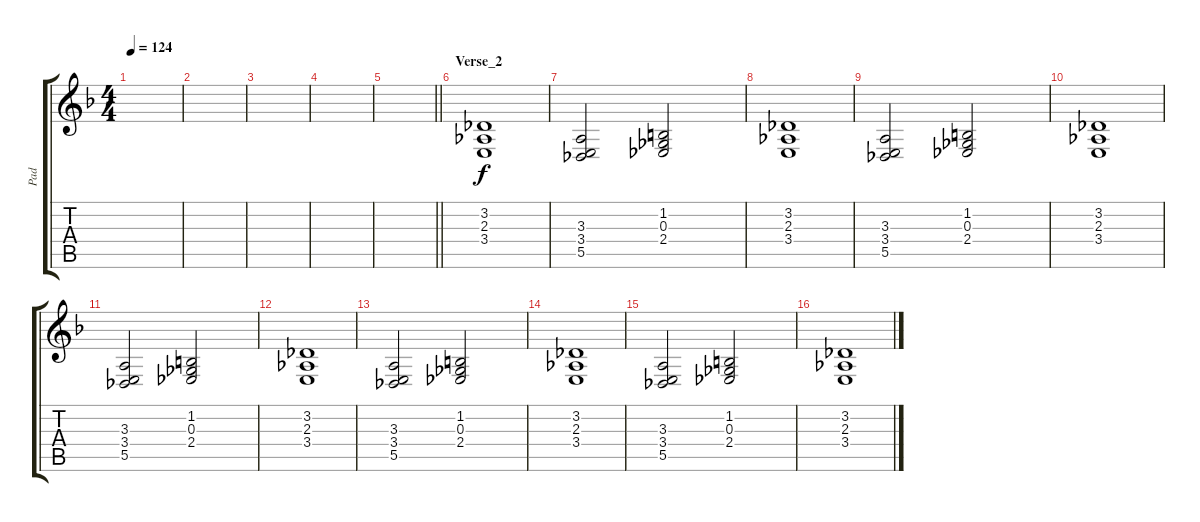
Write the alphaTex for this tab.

\track ("Pad" "Pad") {instrument synthstrings1}
\staff {score tabs}
\tuning (Eb4 Bb3 Gb3 Db3 Ab2 Eb2) {hide}
\ts (4 4)
\tempo 124
\clef g2
\ks f
|
|
|
|
\barLineRight lightlight
|
\section ("" "Verse_2")
(3.2 2.3 3.4).1 |
(3.3 3.4 5.5).2 (1.2 0.3 2.4).2 |
(3.2 2.3 3.4).1 |
(3.3 3.4 5.5).2 (1.2 0.3 2.4).2 |
(3.2 2.3 3.4).1 |
(3.3 3.4 5.5).2 (1.2 0.3 2.4).2 |
(3.2 2.3 3.4).1 |
(3.3 3.4 5.5).2 (1.2 0.3 2.4).2 |
(3.2 2.3 3.4).1 |
(3.3 3.4 5.5).2 (1.2 0.3 2.4).2 |
(3.2 2.3 3.4).1
